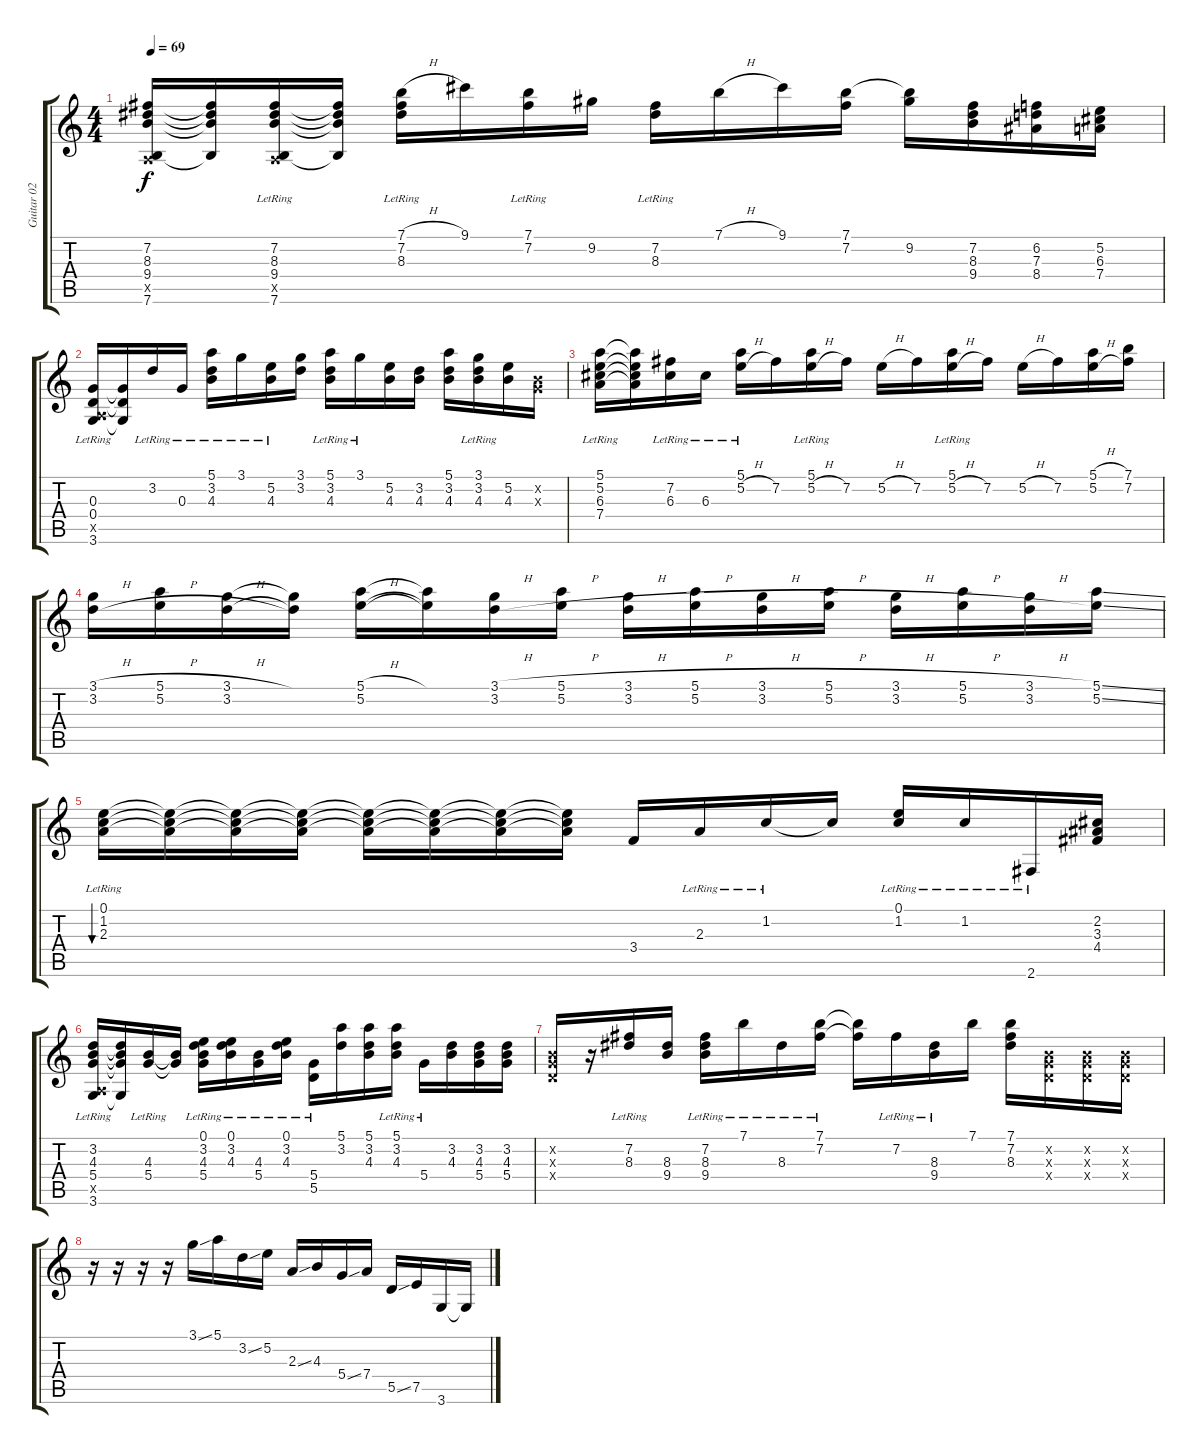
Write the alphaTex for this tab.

\track ("Guitar 02" "Guitar 02") {instrument electricguitarjazz}
\staff {score tabs}
\tuning (E4 B3 G3 D3 A2 E2) {hide}
\ts (4 4)
\tempo 69
\clef g2
\ks c
(7.2 8.3 9.4 0.5{x} 7.6).16{dy f} (7.2{t} 8.3{t} 9.4{t} 7.6{t}).16 (7.2 8.3 9.4 0.5{x} 7.6{lr}).16 (7.2{t} 8.3{t} 9.4{t} 7.6{t}).16 (7.1{h} 7.2{lr} 8.3{lr}).16 9.1.16 (7.1{lr} 7.2).16 9.2.16 (7.2 8.3{lr}).16 7.1{h}.16 9.1.16 (7.1 7.2).16 (7.1{t} 9.2).16 (7.2 8.3 9.4).16 (6.2 7.3 8.4).16 (5.2 6.3 7.4).16 |
(0.3{lr} 0.4{lr} 0.5{x} 3.6{lr}).16 (0.3{t} 0.4{t} 3.6{t}).16 3.2{lr}.16 0.3{lr}.16 (5.1 3.2{lr} 4.3{lr}).16 3.1{lr}.16 (5.2 4.3{lr}).16 (3.1 3.2).16 (5.1 3.2{lr} 4.3{lr}).16 3.1{lr}.16 (5.2 4.3).16 (3.2 4.3).16 (5.1 3.2 4.3).16 (3.1{lr} 3.2 4.3).16 (5.2 4.3).16 (0.2{x} 0.3{x}).16 |
(5.1{lr} 5.2 6.3 7.4{lr}).16 (5.1{t} 5.2{t} 6.3{t} 7.4{t}).16 (7.2{lr} 6.3).16 6.3{lr}.16 (5.1{lr} 5.2{h}).16 7.2.16 (5.1{lr} 5.2{h}).16 7.2.16 5.2{h}.16 7.2.16 (5.1{lr} 5.2{h}).16 7.2.16 5.2{h}.16 7.2.16 (5.1{h} 5.2{h}).16 (7.1 7.2).16 |
(3.1{h} 3.2{h}).16 (5.1{h} 5.2{h}).16 (3.1{h} 3.2{h}).16 (3.1{t} 3.2{t}).16 (5.1{h} 5.2{h}).16 (5.1{t} 5.2{t}).16 (3.1{h} 3.2{h}).16 (5.1{h} 5.2{h}).16 (3.1{h} 3.2{h}).16 (5.1{h} 5.2{h}).16 (3.1{h} 3.2{h}).16 (5.1{h} 5.2{h}).16 (3.1{h} 3.2{h}).16 (5.1{h} 5.2{h}).16 (3.1{h} 3.2{h}).16 (5.1{ss} 5.2{ss}).16 |
(0.1{lr} 1.2{lr} 2.3{lr}).16{bu 240} (0.1{t} 1.2{t} 2.3{t}).16 (0.1{t} 1.2{t} 2.3{t}).16 (0.1{t} 1.2{t} 2.3{t}).16 (0.1{t} 1.2{t} 2.3{t}).16 (0.1{t} 1.2{t} 2.3{t}).16 (0.1{t} 1.2{t} 2.3{t}).16 (0.1{t} 1.2{t} 2.3{t}).16 3.4.16 2.3{lr}.16 1.2{lr}.16 1.2{t}.16 (0.1{lr} 1.2{lr}).16 1.2{lr}.16 2.6{lr}.16 (2.2 3.3 4.4).16 |
(3.2{lr} 4.3 5.4 0.5{x} 3.6{lr}).16 (3.2{t} 4.3{t} 5.4{t} 3.6{t}).16 (4.3{lr} 5.4{lr}).16 (4.3{t} 5.4{t}).16 (0.1 3.2 4.3 5.4{lr}).16 (0.1{lr} 3.2{lr} 4.3).16 (4.3 5.4{lr}).16 (0.1{lr} 3.2{lr} 4.3{lr}).16 (5.4{lr} 5.5{lr}).16 (5.1 3.2).16 (5.1 3.2 4.3).16 (5.1{lr} 3.2{lr} 4.3{lr}).16 5.4{lr}.16 (3.2 4.3).16 (3.2 4.3 5.4).16 (3.2 4.3 5.4).16 |
(0.2{x} 0.3{x} 0.4{x}).16 r.16 (7.2{lr} 8.3).16 (8.3 9.4).16 (7.2{lr} 8.3{lr} 9.4{lr}).16 7.1{lr}.16 8.3{lr}.16 (7.1{lr} 7.2{lr}).16 (7.1{t} 7.2{t}).16 7.2{lr}.16 (8.3{lr} 9.4{lr}).16 7.1.16 (7.1 7.2 8.3).16 (0.2{x} 0.3{x} 0.4{x}).16 (0.2{x} 0.3{x} 0.4{x}).16 (0.2{x} 0.3{x} 0.4{x}).16 |
r.16 r.16 r.16 r.16 3.1{ss}.16 5.1.16 3.2{ss}.16 5.2.16 2.3{ss}.16 4.3.16 5.4{ss}.16 7.4.16 5.5{ss}.16 7.5.16 3.6.16 3.6{t}.16
